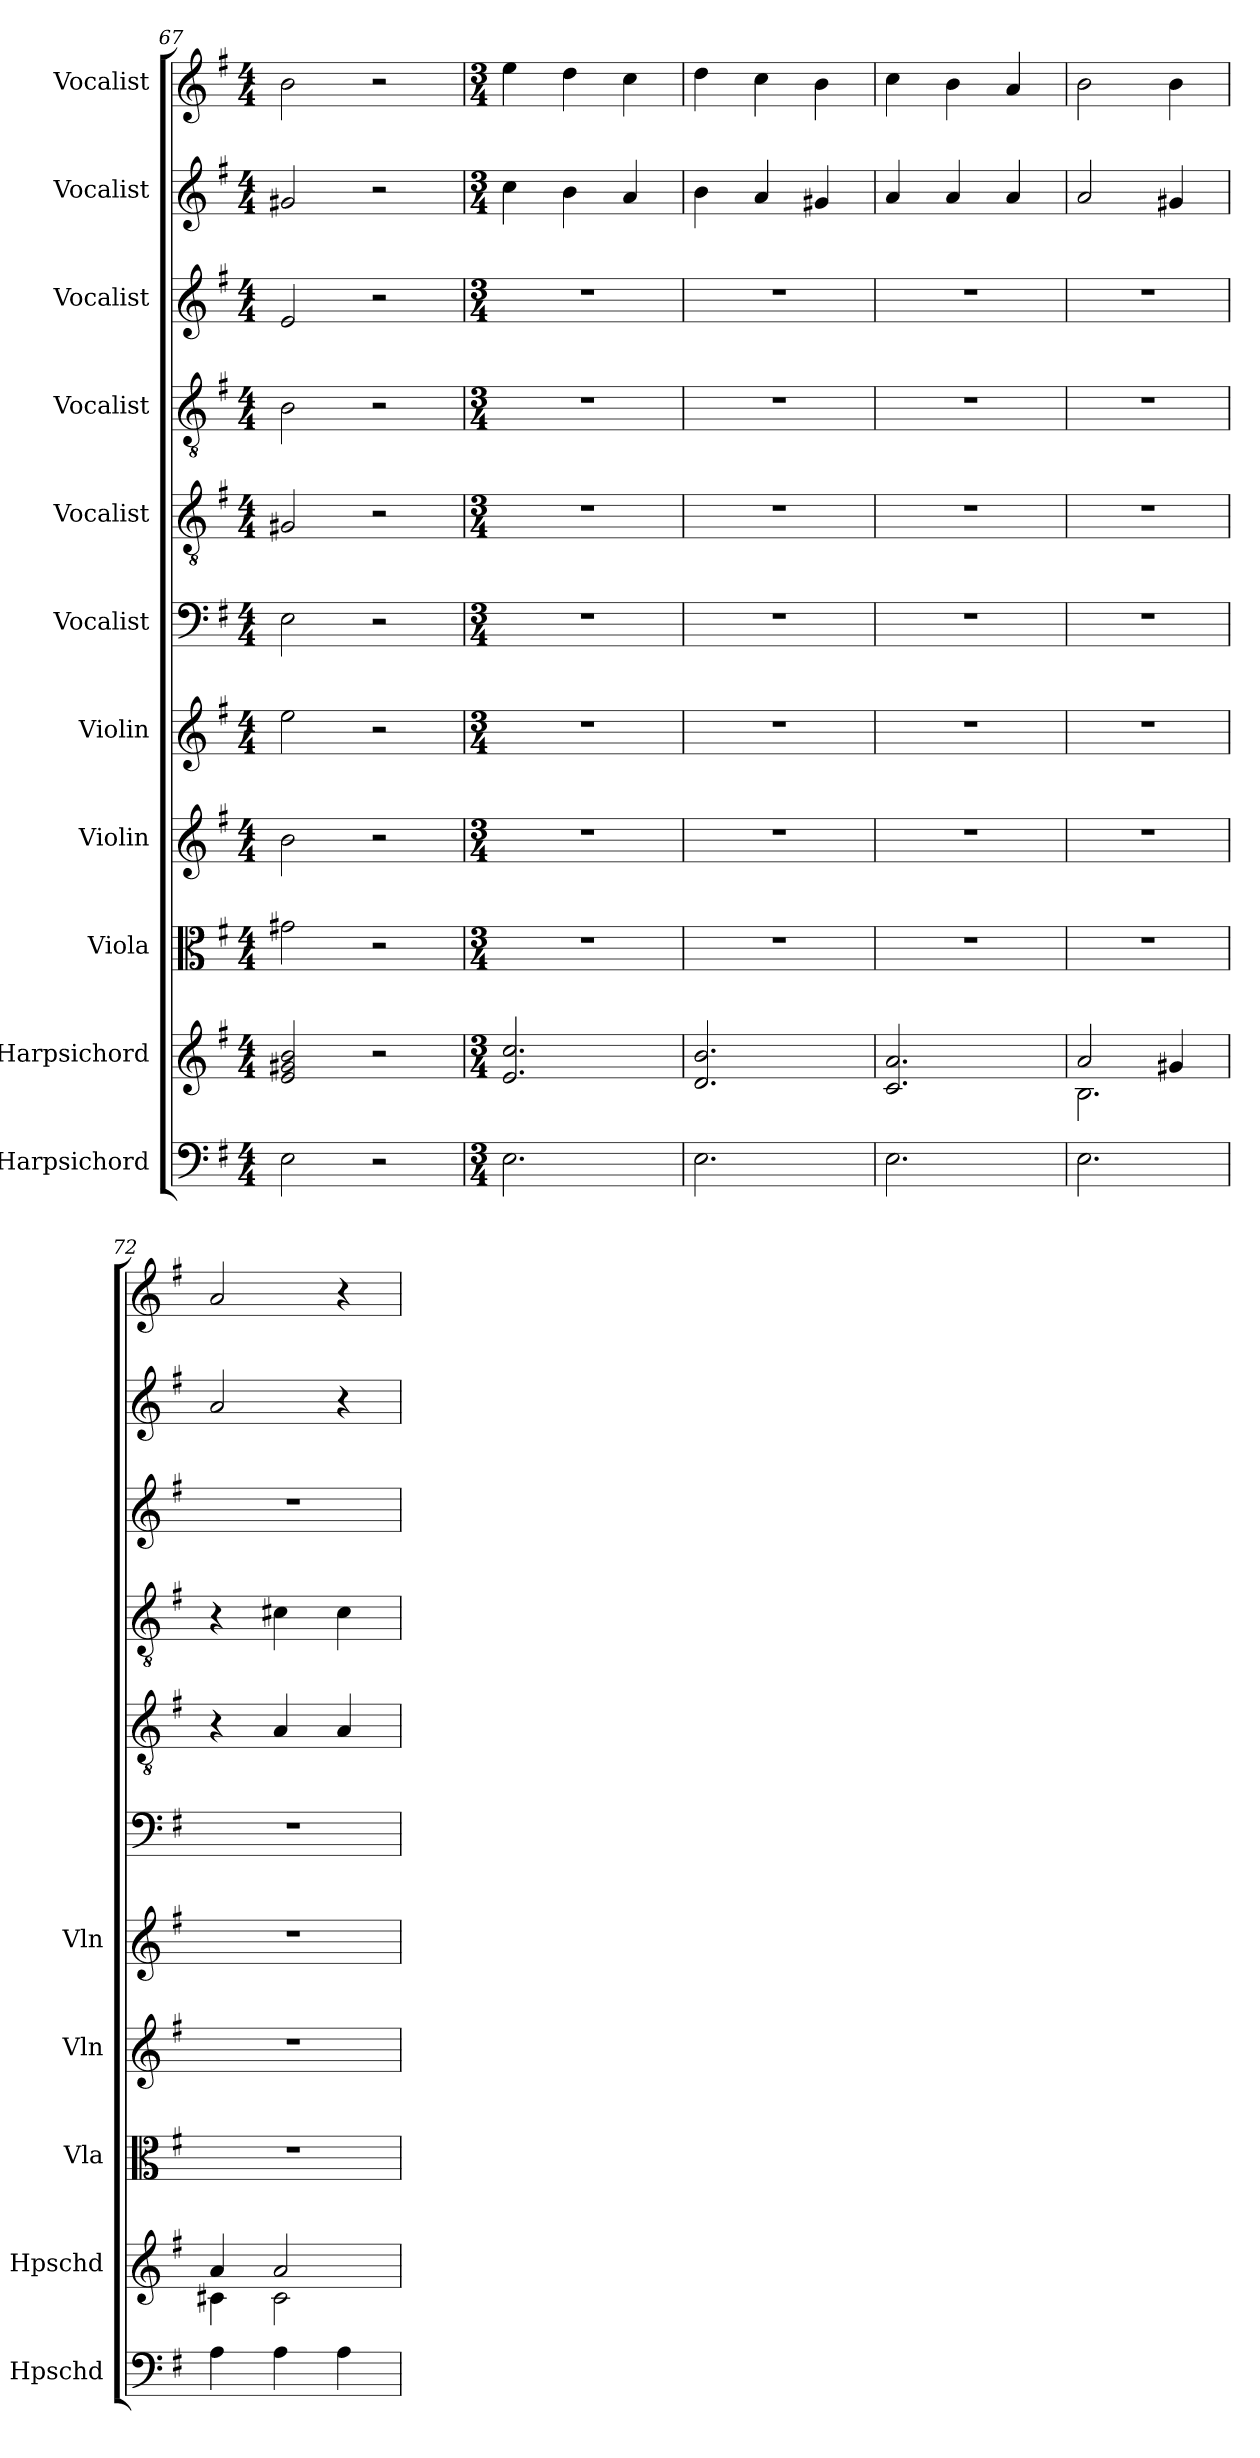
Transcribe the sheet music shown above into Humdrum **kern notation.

**kern	**kern	**kern	**kern	**kern	**kern	**kern	**kern	**kern	**kern	**kern
*part11	*part10	*part9	*part8	*part7	*part6	*part5	*part4	*part3	*part2	*part1
*staff11	*staff10	*staff9	*staff8	*staff7	*staff6	*staff5	*staff4	*staff3	*staff2	*staff1
*I"Harpsichord	*I"Harpsichord	*I"Viola	*I"Violin	*I"Violin	*I"Vocalist	*I"Vocalist	*I"Vocalist	*I"Vocalist	*I"Vocalist	*I"Vocalist
*I'Hpschd	*I'Hpschd	*I'Vla	*I'Vln	*I'Vln	*	*	*	*	*	*
*clefF4	*clefG2	*clefC3	*clefG2	*clefG2	*clefF4	*clefGv2	*clefGv2	*clefG2	*clefG2	*clefG2
*k[f#]	*k[f#]	*k[f#]	*k[f#]	*k[f#]	*k[f#]	*k[f#]	*k[f#]	*k[f#]	*k[f#]	*k[f#]
*M4/4	*M4/4	*M4/4	*M4/4	*M4/4	*M4/4	*M4/4	*M4/4	*M4/4	*M4/4	*M4/4
=67	=67	=67	=67	=67	=67	=67	=67	=67	=67	=67
2E\	2e/ 2g#X/ 2b/	2g#X\	2b\	2ee\	2E\	2G#X/	2B\	2e/	2g#X/	2b\
2r	2r	2r	2r	2r	2r	2r	2r	2r	2r	2r
=68	=68	=68	=68	=68	=68	=68	=68	=68	=68	=68
*M3/4	*M3/4	*M3/4	*M3/4	*M3/4	*M3/4	*M3/4	*M3/4	*M3/4	*M3/4	*M3/4
2.E\	2.e/ 2.cc/	2.r	2.r	2.r	2.r	2.r	2.r	2.r	4cc\	4ee\
.	.	.	.	.	.	.	.	.	4b\	4dd\
.	.	.	.	.	.	.	.	.	4a/	4cc\
=69	=69	=69	=69	=69	=69	=69	=69	=69	=69	=69
2.E\	2.d/ 2.b/	2.r	2.r	2.r	2.r	2.r	2.r	2.r	4b\	4dd\
.	.	.	.	.	.	.	.	.	4a/	4cc\
.	.	.	.	.	.	.	.	.	4g#X/	4b\
=70	=70	=70	=70	=70	=70	=70	=70	=70	=70	=70
2.E\	2.c/ 2.a/	2.r	2.r	2.r	2.r	2.r	2.r	2.r	4a/	4cc\
.	.	.	.	.	.	.	.	.	4a/	4b\
.	.	.	.	.	.	.	.	.	4a/	4a/
=71	=71	=71	=71	=71	=71	=71	=71	=71	=71	=71
*	*^	*	*	*	*	*	*	*	*	*
2.E\	2a/	2.B\	2.r	2.r	2.r	2.r	2.r	2.r	2.r	2a/	2b\
.	4g#X/	.	.	.	.	.	.	.	.	4g#X/	4b\
=72	=72	=72	=72	=72	=72	=72	=72	=72	=72	=72	=72
4A\	4a/	4c#X\	2.r	2.r	2.r	2.r	4r	4r	2.r	2a/	2a/
4A\	2a/	2c#\	.	.	.	.	4A/	4c#X\	.	.	.
4A\	.	.	.	.	.	.	4A/	4c#\	.	4r	4r
*	*v	*v	*	*	*	*	*	*	*	*	*
=	=	=	=	=	=	=	=	=	=	=
*-	*-	*-	*-	*-	*-	*-	*-	*-	*-	*-
